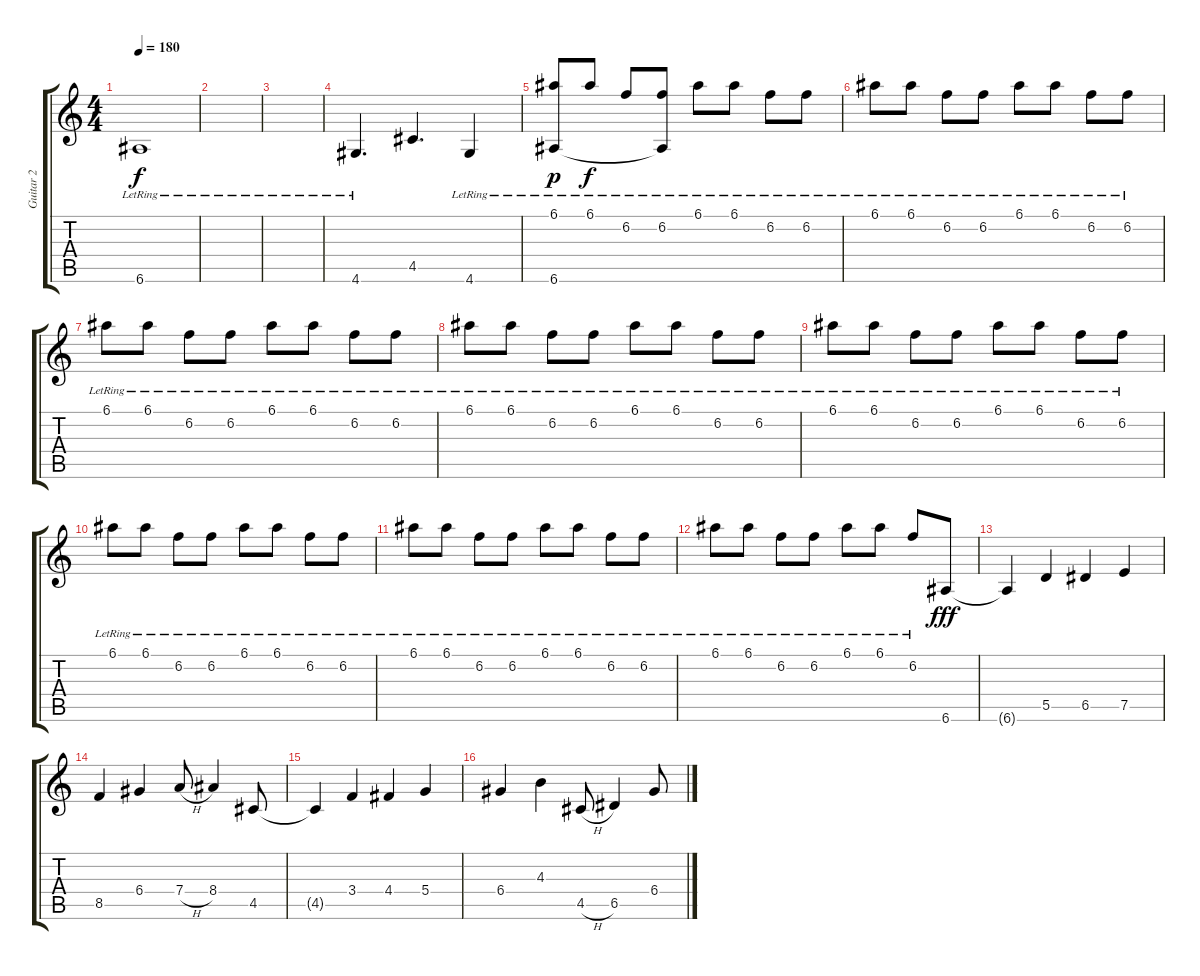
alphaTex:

\track ("Guitar 2" "Guitar 2") {instrument distortionguitar}
\staff {score tabs}
\tuning (E4 B3 G3 D3 A2 E2) {hide}
\ts (4 4)
\tempo 180
\clef g2
\ks c
6.6{lr}.1{dy f} |
|
|
4.6{lr}.4{d} 4.5.4{d} 4.6{lr}.4 |
(6.1{lr} 6.6).8{dy p instrument distortionguitar} 6.1{lr}.8{dy f} 6.2{lr}.8 (6.2{lr} 6.6{t}).8 6.1{lr}.8 6.1{lr}.8 6.2{lr}.8 6.2{lr}.8 |
6.1{lr}.8 6.1{lr}.8 6.2{lr}.8 6.2{lr}.8 6.1{lr}.8 6.1{lr}.8 6.2{lr}.8 6.2{lr}.8 |
6.1{lr}.8 6.1{lr}.8 6.2{lr}.8 6.2{lr}.8 6.1{lr}.8 6.1{lr}.8 6.2{lr}.8 6.2{lr}.8 |
6.1{lr}.8 6.1{lr}.8 6.2{lr}.8 6.2{lr}.8 6.1{lr}.8 6.1{lr}.8 6.2{lr}.8 6.2{lr}.8 |
6.1{lr}.8 6.1{lr}.8 6.2{lr}.8 6.2{lr}.8 6.1{lr}.8 6.1{lr}.8 6.2{lr}.8 6.2{lr}.8 |
6.1{lr}.8 6.1{lr}.8 6.2{lr}.8 6.2{lr}.8 6.1{lr}.8 6.1{lr}.8 6.2{lr}.8 6.2{lr}.8 |
6.1{lr}.8 6.1{lr}.8 6.2{lr}.8 6.2{lr}.8 6.1{lr}.8 6.1{lr}.8 6.2{lr}.8 6.2{lr}.8 |
6.1{lr}.8 6.1{lr}.8 6.2{lr}.8 6.2{lr}.8 6.1{lr}.8 6.1{lr}.8 6.2{lr}.8 6.6.8{dy fff} |
6.6{t}.4 5.5.4 6.5.4 7.5.4 |
8.5.4 6.4.4 7.4{h}.8 8.4.4 4.5.8 |
4.5{t}.4 3.4.4 4.4.4 5.4.4 |
6.4.4 4.3.4 4.5{h}.8 6.5.4 6.4.8
